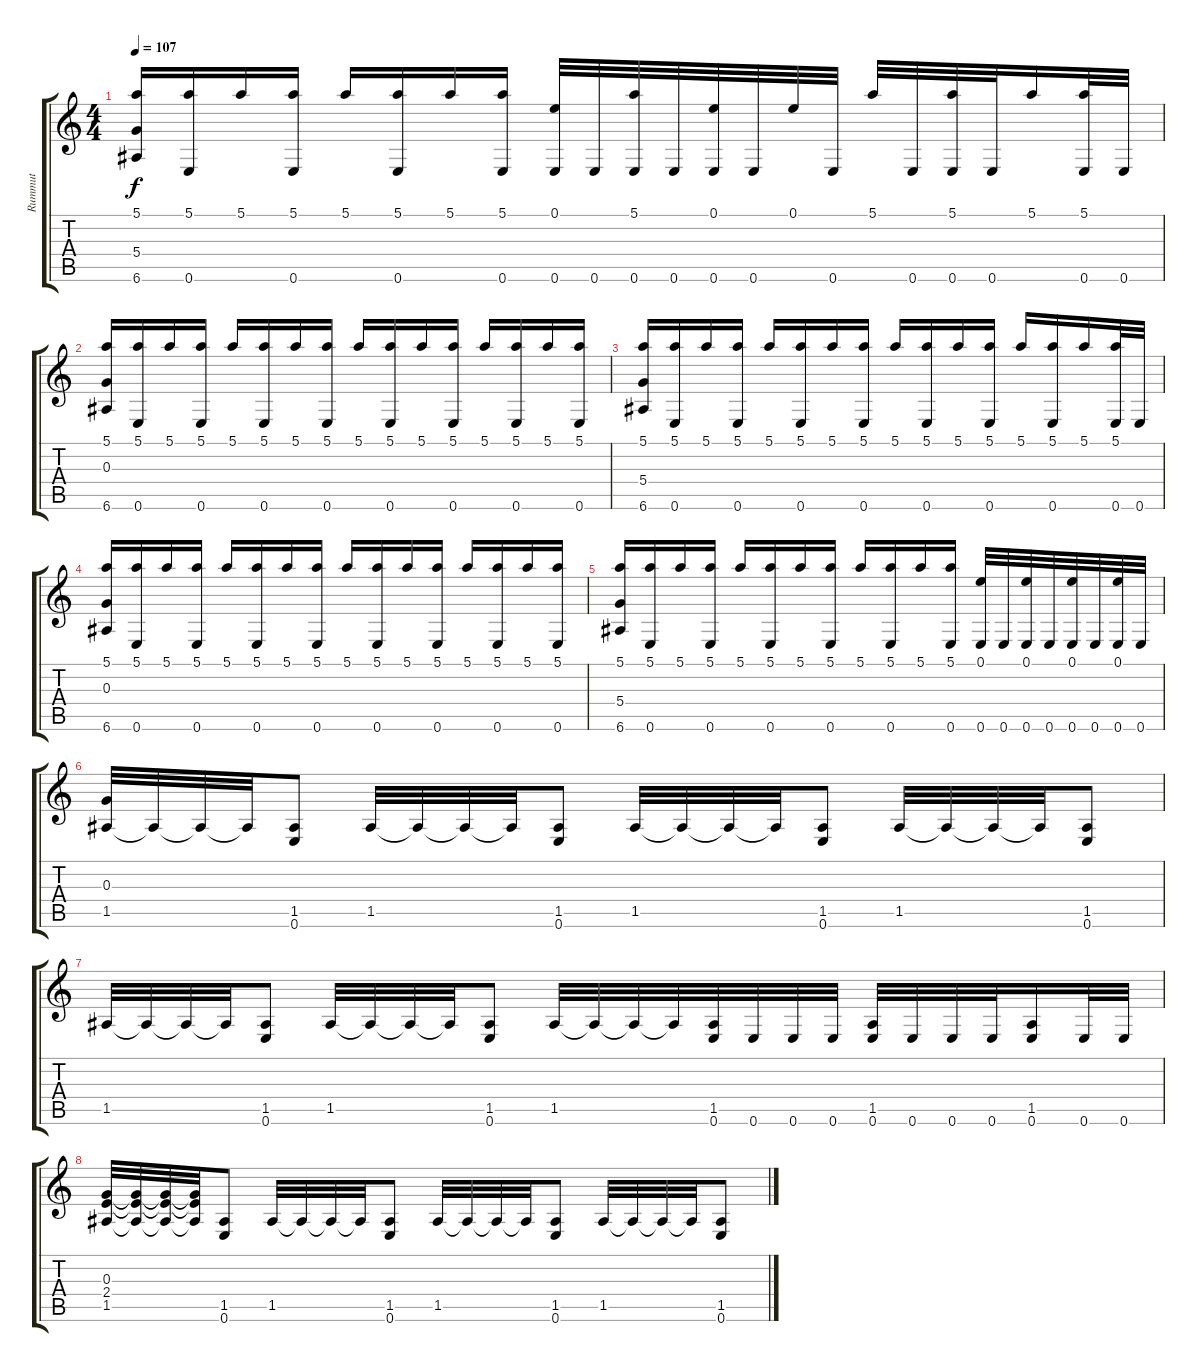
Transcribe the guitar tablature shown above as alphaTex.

\track ("Rummut" "Rummut") {instrument acousticguitarnylon}
\staff {score tabs}
\tuning (E4 B3 G3 D3 A2 E2) {hide}
\ts (4 4)
\tempo 107
\clef g2
\ks c
(5.1 5.4 6.6).16{dy f} (5.1 0.6).16 5.1.16 (5.1 0.6).16 5.1.16 (5.1 0.6).16 5.1.16 (5.1 0.6).16 (0.1 0.6).32 0.6.32 (5.1 0.6).32 0.6.32 (0.1 0.6).32 0.6.32 0.1.32 0.6.32 5.1.32 0.6.32 (5.1 0.6).32 0.6.32 5.1.16 (5.1 0.6).32 0.6.32 |
(5.1 0.3 6.6).16 (5.1 0.6).16 5.1.16 (5.1 0.6).16 5.1.16 (5.1 0.6).16 5.1.16 (5.1 0.6).16 5.1.16 (5.1 0.6).16 5.1.16 (5.1 0.6).16 5.1.16 (5.1 0.6).16 5.1.16 (5.1 0.6).16 |
(5.1 5.4 6.6).16 (5.1 0.6).16 5.1.16 (5.1 0.6).16 5.1.16 (5.1 0.6).16 5.1.16 (5.1 0.6).16 5.1.16 (5.1 0.6).16 5.1.16 (5.1 0.6).16 5.1.16 (5.1 0.6).16 5.1.16 (5.1 0.6).32 0.6.32 |
(5.1 0.3 6.6).16 (5.1 0.6).16 5.1.16 (5.1 0.6).16 5.1.16 (5.1 0.6).16 5.1.16 (5.1 0.6).16 5.1.16 (5.1 0.6).16 5.1.16 (5.1 0.6).16 5.1.16 (5.1 0.6).16 5.1.16 (5.1 0.6).16 |
(5.1 5.4 6.6).16 (5.1 0.6).16 5.1.16 (5.1 0.6).16 5.1.16 (5.1 0.6).16 5.1.16 (5.1 0.6).16 5.1.16 (5.1 0.6).16 5.1.16 (5.1 0.6).16 (0.1 0.6).32 0.6.32 (0.1 0.6).32 0.6.32 (0.1 0.6).32 0.6.32 (0.1 0.6).32 0.6.32 |
(0.3 1.5).32 1.5{t}.32 1.5{t}.32 1.5{t}.32 (1.5 0.6).8 1.5.32 1.5{t}.32 1.5{t}.32 1.5{t}.32 (1.5 0.6).8 1.5.32 1.5{t}.32 1.5{t}.32 1.5{t}.32 (1.5 0.6).8 1.5.32 1.5{t}.32 1.5{t}.32 1.5{t}.32 (1.5 0.6).8 |
1.5.32 1.5{t}.32 1.5{t}.32 1.5{t}.32 (1.5 0.6).8 1.5.32 1.5{t}.32 1.5{t}.32 1.5{t}.32 (1.5 0.6).8 1.5.32 1.5{t}.32 1.5{t}.32 1.5{t}.32 (1.5 0.6).32 0.6.32 0.6.32 0.6.32 (1.5 0.6).32 0.6.32 0.6.32 0.6.32 (1.5 0.6).16 0.6.32 0.6.32 |
(0.3 2.4 1.5).32 (0.3{t} 2.4{t} 1.5{t}).32 (0.3{t} 2.4{t} 1.5{t}).32 (0.3{t} 2.4{t} 1.5{t}).32 (1.5 0.6).8 1.5.32 1.5{t}.32 1.5{t}.32 1.5{t}.32 (1.5 0.6).8 1.5.32 1.5{t}.32 1.5{t}.32 1.5{t}.32 (1.5 0.6).8 1.5.32 1.5{t}.32 1.5{t}.32 1.5{t}.32 (1.5 0.6).8
